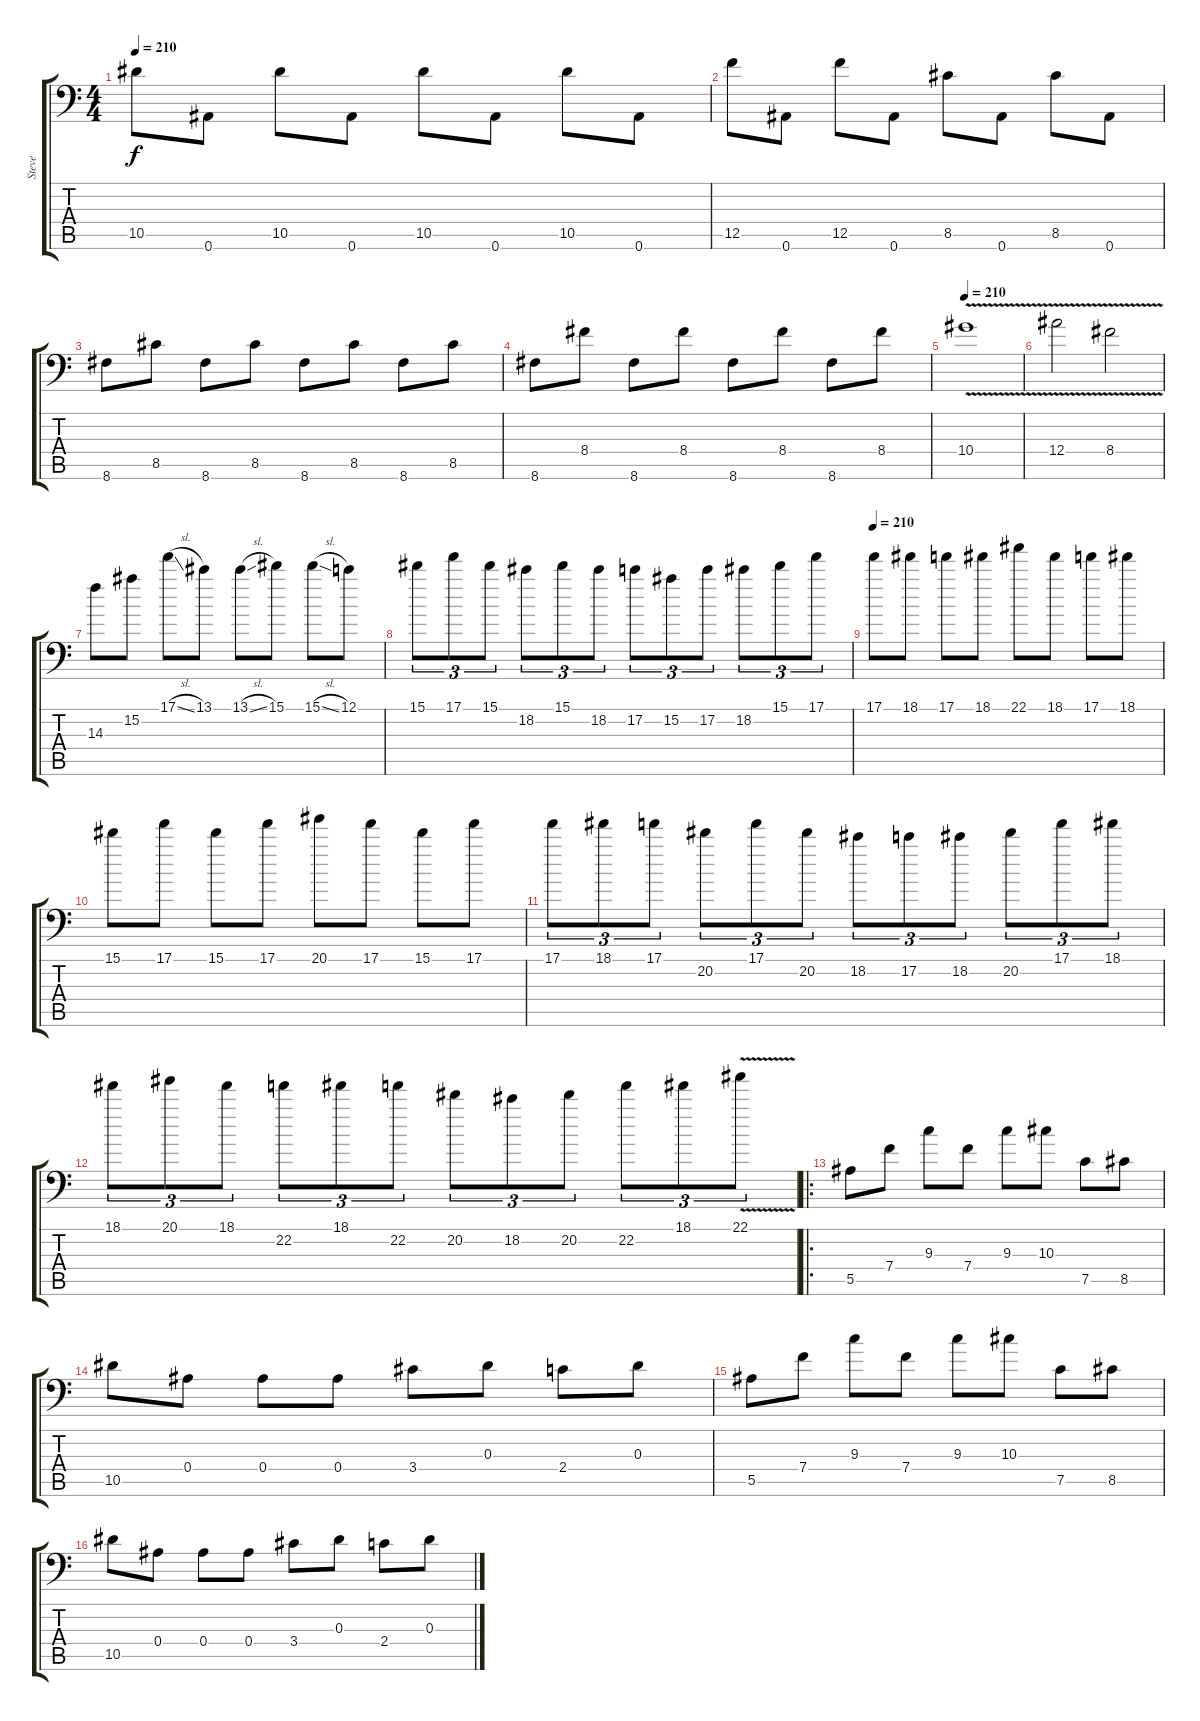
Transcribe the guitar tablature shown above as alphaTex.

\track ("Steve" "Steve") {instrument distortionguitar}
\staff {score tabs}
\tuning (C4 G3 Eb3 Bb2 F2 Bb1) {hide}
\ts (4 4)
\tempo 210
\clef f4
\ks c
10.5.8{dy f} 0.6.8 10.5.8 0.6.8 10.5.8 0.6.8 10.5.8 0.6.8 |
12.5.8 0.6.8 12.5.8 0.6.8 8.5.8 0.6.8 8.5.8 0.6.8 |
8.6.8 8.5.8 8.6.8 8.5.8 8.6.8 8.5.8 8.6.8 8.5.8 |
8.6.8 8.4.8 8.6.8 8.4.8 8.6.8 8.4.8 8.6.8 8.4.8 |
\tempo 210
10.4{v}.1 |
12.4{v}.2 8.4{v}.2 |
14.3.8 15.2.8 17.1{sl}.8 13.1.8 13.1{sl}.8 15.1.8 15.1{sl}.8 12.1.8 |
15.1.8{tu (3 2)} 17.1.8{tu (3 2)} 15.1.8{tu (3 2)} 18.2.8{tu (3 2)} 15.1.8{tu (3 2)} 18.2.8{tu (3 2)} 17.2.8{tu (3 2)} 15.2.8{tu (3 2)} 17.2.8{tu (3 2)} 18.2.8{tu (3 2)} 15.1.8{tu (3 2)} 17.1.8{tu (3 2)} |
\tempo 210
17.1.8 18.1.8 17.1.8 18.1.8 22.1.8 18.1.8 17.1.8 18.1.8 |
15.1.8 17.1.8 15.1.8 17.1.8 20.1.8 17.1.8 15.1.8 17.1.8 |
17.1.8{tu (3 2)} 18.1.8{tu (3 2)} 17.1.8{tu (3 2)} 20.2.8{tu (3 2)} 17.1.8{tu (3 2)} 20.2.8{tu (3 2)} 18.2.8{tu (3 2)} 17.2.8{tu (3 2)} 18.2.8{tu (3 2)} 20.2.8{tu (3 2)} 17.1.8{tu (3 2)} 18.1.8{tu (3 2)} |
18.1.8{tu (3 2)} 20.1.8{tu (3 2)} 18.1.8{tu (3 2)} 22.2.8{tu (3 2)} 18.1.8{tu (3 2)} 22.2.8{tu (3 2)} 20.2.8{tu (3 2)} 18.2.8{tu (3 2)} 20.2.8{tu (3 2)} 22.2.8{tu (3 2)} 18.1.8{tu (3 2)} 22.1{v}.8{tu (3 2)} |
\ro
5.5.8 7.4.8 9.3.8 7.4.8 9.3.8 10.3.8 7.5.8 8.5.8 |
10.5.8 0.4.8 0.4.8 0.4.8 3.4.8 0.3.8 2.4.8 0.3.8 |
5.5.8 7.4.8 9.3.8 7.4.8 9.3.8 10.3.8 7.5.8 8.5.8 |
10.5.8 0.4.8 0.4.8 0.4.8 3.4.8 0.3.8 2.4.8 0.3.8
